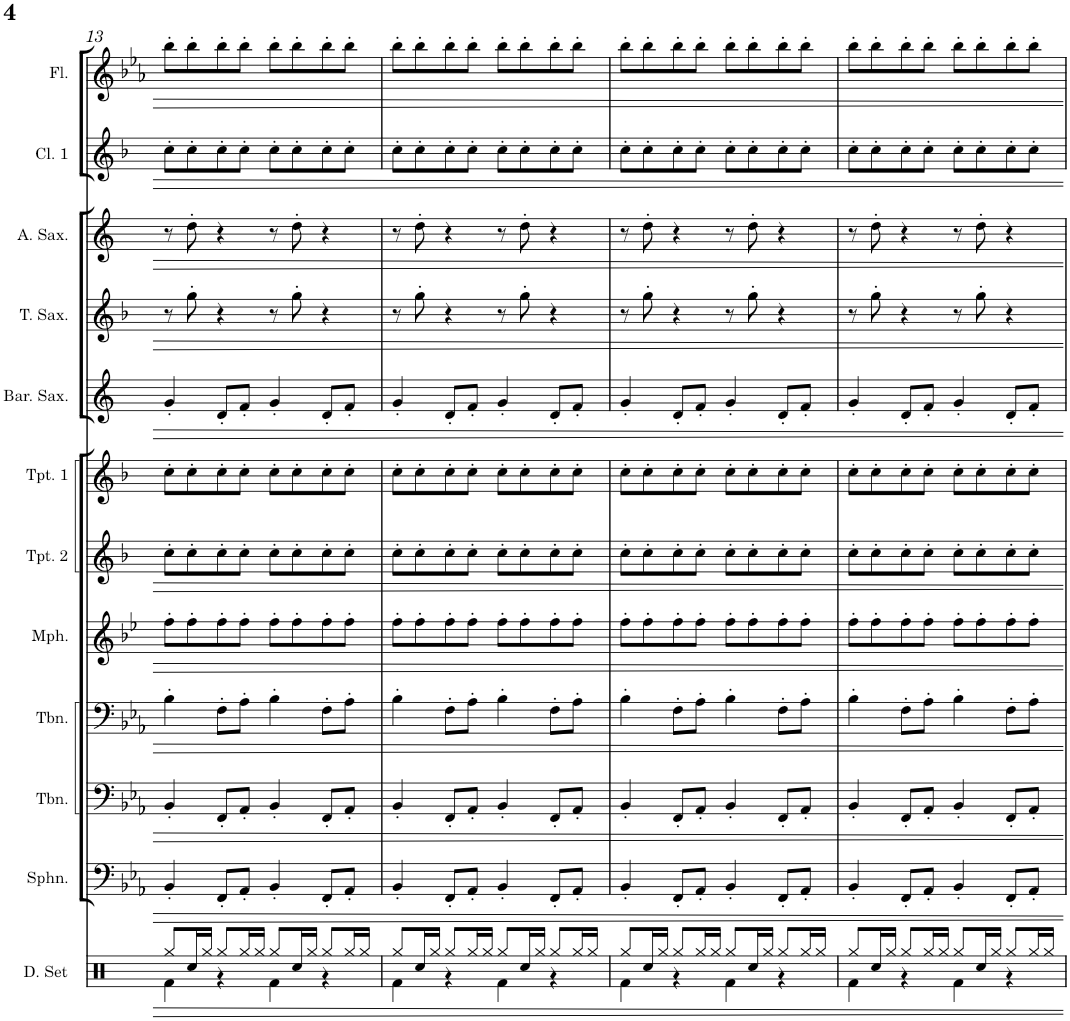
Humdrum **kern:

**kern	**kern	**kern	**kern	**kern	**kern	**kern	**kern	**kern	**kern	**kern	**kern
*part12	*part11	*part10	*part9	*part8	*part7	*part6	*part5	*part4	*part3	*part2	*part1
*staff12	*staff11	*staff10	*staff9	*staff8	*staff7	*staff6	*staff5	*staff4	*staff3	*staff2	*staff1
*I"Drumset	*I"Sousaphone	*I"Trombone	*I"Trombone	*I"Mellophone	*I"Trumpet 2	*I"Trumpet 1	*I"Baritone Sax	*I"Tenor Sax	*I"Alto Sax	*I"Clarinet 1	*I"Flute
*I'D. Set	*I'Sphn.	*I'Tbn.	*I'Tbn.	*I'Mph.	*I'Tpt. 2	*I'Tpt. 1	*I'Bar. Sax.	*I'T. Sax.	*I'A. Sax.	*I'Cl. 1	*I'Fl.
!!LO:PB:g=z
*clefX	*clefF4	*clefF4	*clefF4	*clefG2	*clefG2	*clefG2	*clefG2	*clefG2	*clefG2	*clefG2	*clefG2
*	*	*	*	*Trd4c7	*Trd1c2	*Trd1c2	*Trd12c21	*Trd8c14	*Trd5c9	*Trd1c2	*
*k[]	*k[b-e-a-]	*k[b-e-a-]	*k[b-e-a-]	*k[b-e-]	*k[b-]	*k[b-]	*k[]	*k[b-]	*k[]	*k[b-]	*k[b-e-a-]
*M4/4	*M4/4	*M4/4	*M4/4	*M4/4	*M4/4	*M4/4	*M4/4	*M4/4	*M4/4	*M4/4	*M4/4
=13	=13	=13	=13	=13	=13	=13	=13	=13	=13	=13	=13
*^	*	*	*	*	*	*	*	*	*	*	*
8Rgg/L	4Rf\	4BB-'/	4BB-'/	4B-'\	8ff'\L	8cc'\L	8cc'\L	4g'/	8r	8r	8cc'\L	8bb-'\L
16Rcc/L	.	.	.	.	8ff'\	8cc'\	8cc'\	.	8gg'\	8dd'\	8cc'\	8bb-'\
16Rgg/JJ	.	.	.	.	.	.	.	.	.	.	.	.
8Rgg/L	4r	8FF'/L	8FF'/L	8F'\L	8ff'\	8cc'\	8cc'\	8d'/L	4r	4r	8cc'\	8bb-'\
16Rgg/L	.	8AA-'/J	8AA-'/J	8A-'\J	8ff'\J	8cc'\J	8cc'\J	8f'/J	.	.	8cc'\J	8bb-'\J
16Rgg/JJ	.	.	.	.	.	.	.	.	.	.	.	.
8Rgg/L	4Rf\	4BB-'/	4BB-'/	4B-'\	8ff'\L	8cc'\L	8cc'\L	4g'/	8r	8r	8cc'\L	8bb-'\L
16Rcc/L	.	.	.	.	8ff'\	8cc'\	8cc'\	.	8gg'\	8dd'\	8cc'\	8bb-'\
16Rgg/JJ	.	.	.	.	.	.	.	.	.	.	.	.
8Rgg/L	4r	8FF'/L	8FF'/L	8F'\L	8ff'\	8cc'\	8cc'\	8d'/L	4r	4r	8cc'\	8bb-'\
16Rgg/L	.	8AA-'/J	8AA-'/J	8A-'\J	8ff'\J	8cc'\J	8cc'\J	8f'/J	.	.	8cc'\J	8bb-'\J
16Rgg/JJ	.	.	.	.	.	.	.	.	.	.	.	.
=14	=14	=14	=14	=14	=14	=14	=14	=14	=14	=14	=14	=14
8Rgg/L	4Rf\	4BB-'/	4BB-'/	4B-'\	8ff'\L	8cc'\L	8cc'\L	4g'/	8r	8r	8cc'\L	8bb-'\L
16Rcc/L	.	.	.	.	8ff'\	8cc'\	8cc'\	.	8gg'\	8dd'\	8cc'\	8bb-'\
16Rgg/JJ	.	.	.	.	.	.	.	.	.	.	.	.
8Rgg/L	4r	8FF'/L	8FF'/L	8F'\L	8ff'\	8cc'\	8cc'\	8d'/L	4r	4r	8cc'\	8bb-'\
16Rgg/L	.	8AA-'/J	8AA-'/J	8A-'\J	8ff'\J	8cc'\J	8cc'\J	8f'/J	.	.	8cc'\J	8bb-'\J
16Rgg/JJ	.	.	.	.	.	.	.	.	.	.	.	.
8Rgg/L	4Rf\	4BB-'/	4BB-'/	4B-'\	8ff'\L	8cc'\L	8cc'\L	4g'/	8r	8r	8cc'\L	8bb-'\L
16Rcc/L	.	.	.	.	8ff'\	8cc'\	8cc'\	.	8gg'\	8dd'\	8cc'\	8bb-'\
16Rgg/JJ	.	.	.	.	.	.	.	.	.	.	.	.
8Rgg/L	4r	8FF'/L	8FF'/L	8F'\L	8ff'\	8cc'\	8cc'\	8d'/L	4r	4r	8cc'\	8bb-'\
16Rgg/L	.	8AA-'/J	8AA-'/J	8A-'\J	8ff'\J	8cc'\J	8cc'\J	8f'/J	.	.	8cc'\J	8bb-'\J
16Rgg/JJ	.	.	.	.	.	.	.	.	.	.	.	.
=15	=15	=15	=15	=15	=15	=15	=15	=15	=15	=15	=15	=15
8Rgg/L	4Rf\	4BB-'/	4BB-'/	4B-'\	8ff'\L	8cc'\L	8cc'\L	4g'/	8r	8r	8cc'\L	8bb-'\L
16Rcc/L	.	.	.	.	8ff'\	8cc'\	8cc'\	.	8gg'\	8dd'\	8cc'\	8bb-'\
16Rgg/JJ	.	.	.	.	.	.	.	.	.	.	.	.
8Rgg/L	4r	8FF'/L	8FF'/L	8F'\L	8ff'\	8cc'\	8cc'\	8d'/L	4r	4r	8cc'\	8bb-'\
16Rgg/L	.	8AA-'/J	8AA-'/J	8A-'\J	8ff'\J	8cc'\J	8cc'\J	8f'/J	.	.	8cc'\J	8bb-'\J
16Rgg/JJ	.	.	.	.	.	.	.	.	.	.	.	.
8Rgg/L	4Rf\	4BB-'/	4BB-'/	4B-'\	8ff'\L	8cc'\L	8cc'\L	4g'/	8r	8r	8cc'\L	8bb-'\L
16Rcc/L	.	.	.	.	8ff'\	8cc'\	8cc'\	.	8gg'\	8dd'\	8cc'\	8bb-'\
16Rgg/JJ	.	.	.	.	.	.	.	.	.	.	.	.
8Rgg/L	4r	8FF'/L	8FF'/L	8F'\L	8ff'\	8cc'\	8cc'\	8d'/L	4r	4r	8cc'\	8bb-'\
16Rgg/L	.	8AA-'/J	8AA-'/J	8A-'\J	8ff'\J	8cc'\J	8cc'\J	8f'/J	.	.	8cc'\J	8bb-'\J
16Rgg/JJ	.	.	.	.	.	.	.	.	.	.	.	.
=16	=16	=16	=16	=16	=16	=16	=16	=16	=16	=16	=16	=16
8Rgg/L	4Rf\	4BB-'/	4BB-'/	4B-'\	8ff'\L	8cc'\L	8cc'\L	4g'/	8r	8r	8cc'\L	8bb-'\L
16Rcc/L	.	.	.	.	8ff'\	8cc'\	8cc'\	.	8gg'\	8dd'\	8cc'\	8bb-'\
16Rgg/JJ	.	.	.	.	.	.	.	.	.	.	.	.
8Rgg/L	4r	8FF'/L	8FF'/L	8F'\L	8ff'\	8cc'\	8cc'\	8d'/L	4r	4r	8cc'\	8bb-'\
16Rgg/L	.	8AA-'/J	8AA-'/J	8A-'\J	8ff'\J	8cc'\J	8cc'\J	8f'/J	.	.	8cc'\J	8bb-'\J
16Rgg/JJ	.	.	.	.	.	.	.	.	.	.	.	.
8Rgg/L	4Rf\	4BB-'/	4BB-'/	4B-'\	8ff'\L	8cc'\L	8cc'\L	4g'/	8r	8r	8cc'\L	8bb-'\L
16Rcc/L	.	.	.	.	8ff'\	8cc'\	8cc'\	.	8gg'\	8dd'\	8cc'\	8bb-'\
16Rgg/JJ	.	.	.	.	.	.	.	.	.	.	.	.
8Rgg/L	4r	8FF'/L	8FF'/L	8F'\L	8ff'\	8cc'\	8cc'\	8d'/L	4r	4r	8cc'\	8bb-'\
16Rgg/L	.	8AA-'/J	8AA-'/J	8A-'\J	8ff'\J	8cc'\J	8cc'\J	8f'/J	.	.	8cc'\J	8bb-'\J
16Rgg/JJ	.	.	.	.	.	.	.	.	.	.	.	.
*v	*v	*	*	*	*	*	*	*	*	*	*	*
=	=	=	=	=	=	=	=	=	=	=	=
*-	*-	*-	*-	*-	*-	*-	*-	*-	*-	*-	*-
